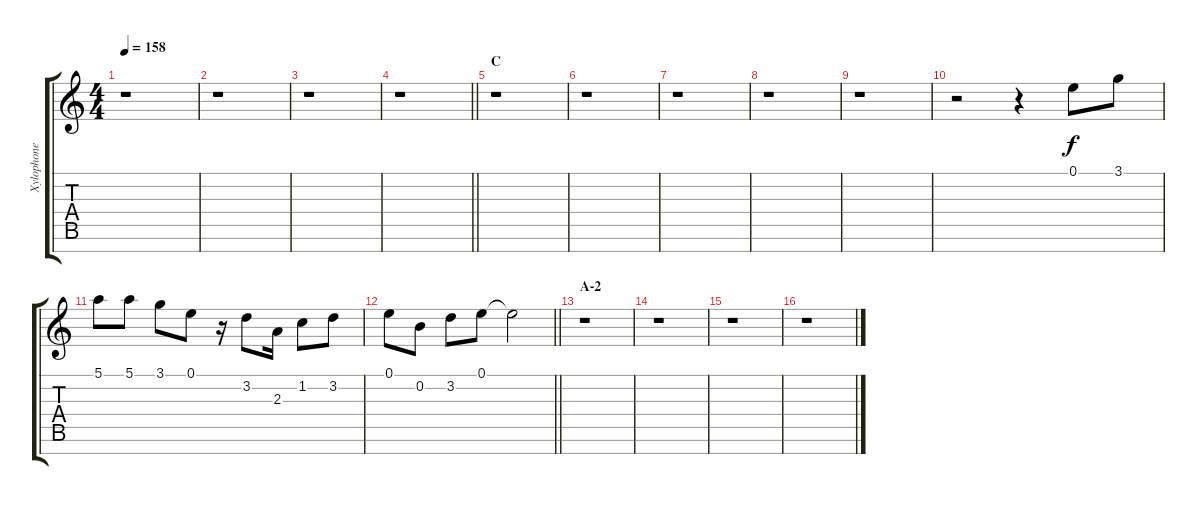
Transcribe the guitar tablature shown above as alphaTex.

\track ("Xylophone" "Xylophone") {instrument vibraphone}
\staff {score tabs}
\tuning (E5 B4 G4 D4 A3 E3 B2) {hide}
\ts (4 4)
\tempo 158
\clef g2
\ks c
r.1{dy f} |
r.1 |
r.1 |
\barLineRight lightlight
r.1 |
\section ("" "C")
r.1 |
r.1 |
r.1 |
r.1 |
r.1 |
r.2 r.4 0.1.8 3.1.8 |
5.1.8 5.1.8 3.1.8 0.1.8 r.16 3.2.8 2.3.16 1.2.8 3.2.8 |
\barLineRight lightlight
0.1.8 0.2.8 3.2.8 0.1.8 0.1{t}.2 |
\section ("" "A-2")
r.1 |
r.1 |
r.1 |
r.1
